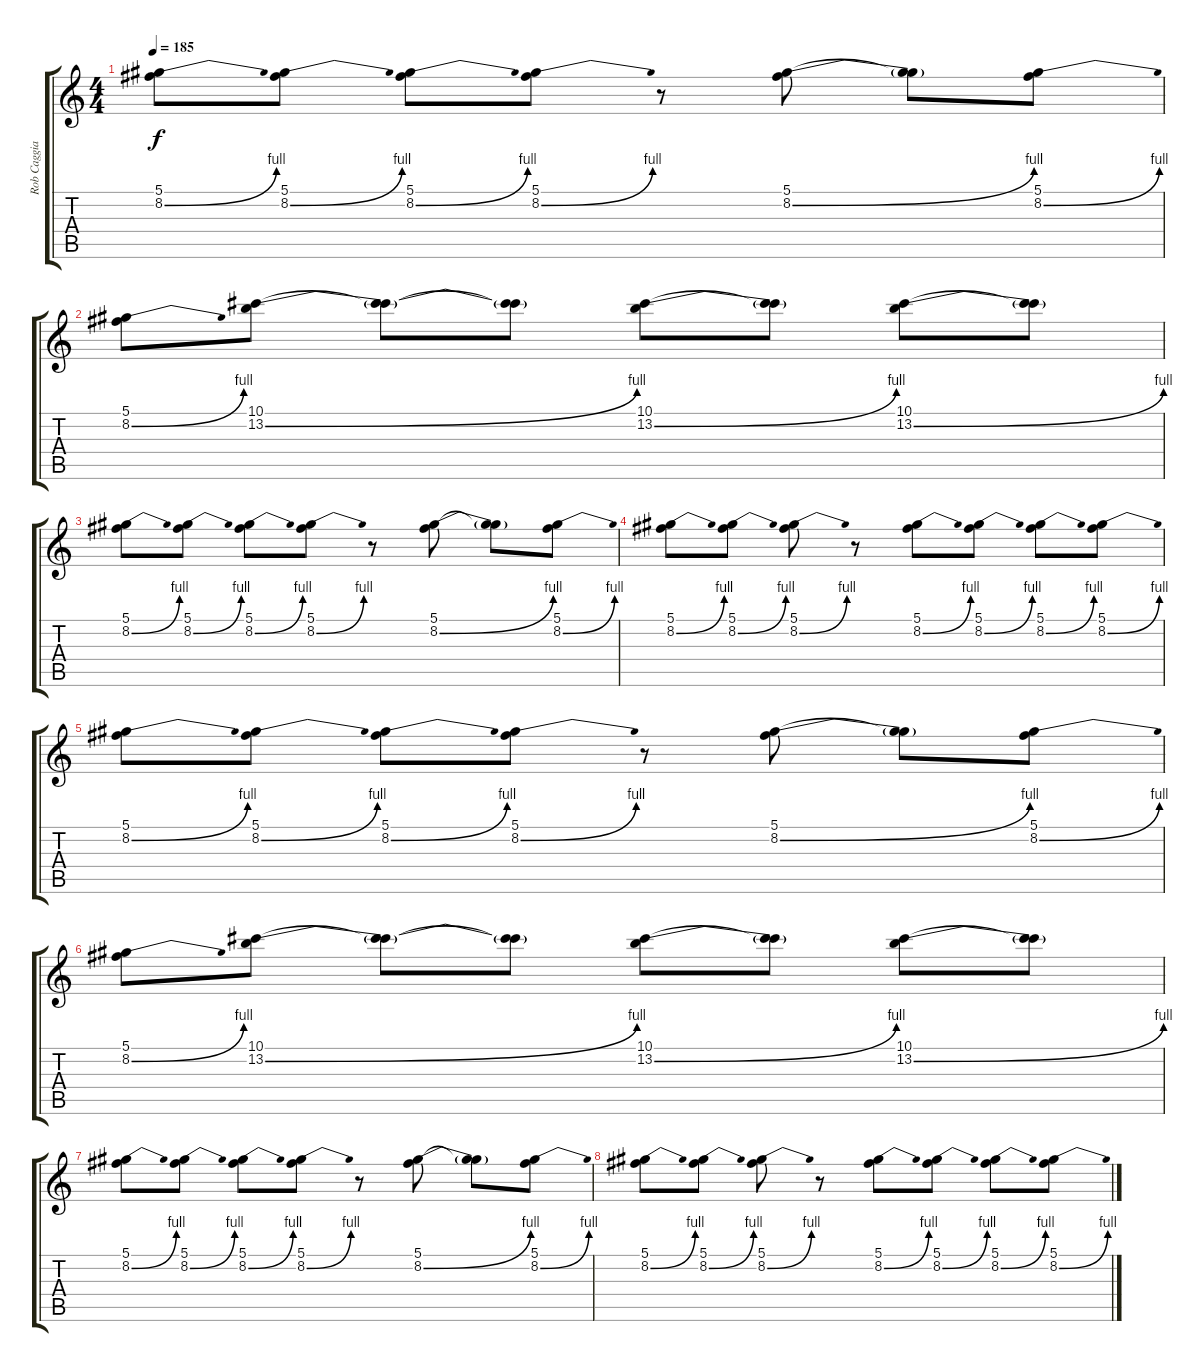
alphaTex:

\track ("Rob Caggiano" "Rob Caggia") {instrument distortionguitar}
\staff {score tabs}
\tuning (Eb4 Bb3 Gb3 Db3 Ab2 Db2) {hide}
\ts (4 4)
\tempo 185
\clef g2
\ks c
(5.1 8.2{be (bend 0 0 60 4)}).8{dy f} (5.1 8.2{be (bend 0 0 60 4)}).8 (5.1 8.2{be (bend 0 0 60 4)}).8 (5.1 8.2{be (bend 0 0 60 4)}).8 r.8 (5.1 8.2{be (bend 0 0 60 4)}).8 (5.1{t} 8.2{t}).8 (5.1 8.2{be (bend 0 0 60 4)}).8 |
(5.1 8.2{be (bend 0 0 60 4)}).8 (10.1 13.2{be (bend 0 0 60 4)}).8 (10.1{t} 13.2{t}).8 (10.1{t} 13.2{t}).8 (10.1 13.2{be (bend 0 0 60 4)}).8 (10.1{t} 13.2{t}).8 (10.1 13.2{be (bend 0 0 60 4)}).8 (10.1{t} 13.2{t}).8 |
(5.1 8.2{be (bend 0 0 60 4)}).8 (5.1 8.2{be (bend 0 0 60 4)}).8 (5.1 8.2{be (bend 0 0 60 4)}).8 (5.1 8.2{be (bend 0 0 60 4)}).8 r.8 (5.1 8.2{be (bend 0 0 60 4)}).8 (5.1{t} 8.2{t}).8 (5.1 8.2{be (bend 0 0 60 4)}).8 |
(5.1 8.2{be (bend 0 0 60 4)}).8 (5.1 8.2{be (bend 0 0 60 4)}).8 (5.1 8.2{be (bend 0 0 60 4)}).8 r.8 (5.1 8.2{be (bend 0 0 60 4)}).8 (5.1 8.2{be (bend 0 0 60 4)}).8 (5.1 8.2{be (bend 0 0 60 4)}).8 (5.1 8.2{be (bend 0 0 60 4)}).8 |
(5.1 8.2{be (bend 0 0 60 4)}).8 (5.1 8.2{be (bend 0 0 60 4)}).8 (5.1 8.2{be (bend 0 0 60 4)}).8 (5.1 8.2{be (bend 0 0 60 4)}).8 r.8 (5.1 8.2{be (bend 0 0 60 4)}).8 (5.1{t} 8.2{t}).8 (5.1 8.2{be (bend 0 0 60 4)}).8 |
(5.1 8.2{be (bend 0 0 60 4)}).8 (10.1 13.2{be (bend 0 0 60 4)}).8 (10.1{t} 13.2{t}).8 (10.1{t} 13.2{t}).8 (10.1 13.2{be (bend 0 0 60 4)}).8 (10.1{t} 13.2{t}).8 (10.1 13.2{be (bend 0 0 60 4)}).8 (10.1{t} 13.2{t}).8 |
(5.1 8.2{be (bend 0 0 60 4)}).8 (5.1 8.2{be (bend 0 0 60 4)}).8 (5.1 8.2{be (bend 0 0 60 4)}).8 (5.1 8.2{be (bend 0 0 60 4)}).8 r.8 (5.1 8.2{be (bend 0 0 60 4)}).8 (5.1{t} 8.2{t}).8 (5.1 8.2{be (bend 0 0 60 4)}).8 |
(5.1 8.2{be (bend 0 0 60 4)}).8 (5.1 8.2{be (bend 0 0 60 4)}).8 (5.1 8.2{be (bend 0 0 60 4)}).8 r.8 (5.1 8.2{be (bend 0 0 60 4)}).8 (5.1 8.2{be (bend 0 0 60 4)}).8 (5.1 8.2{be (bend 0 0 60 4)}).8 (5.1 8.2{be (bend 0 0 60 4)}).8
